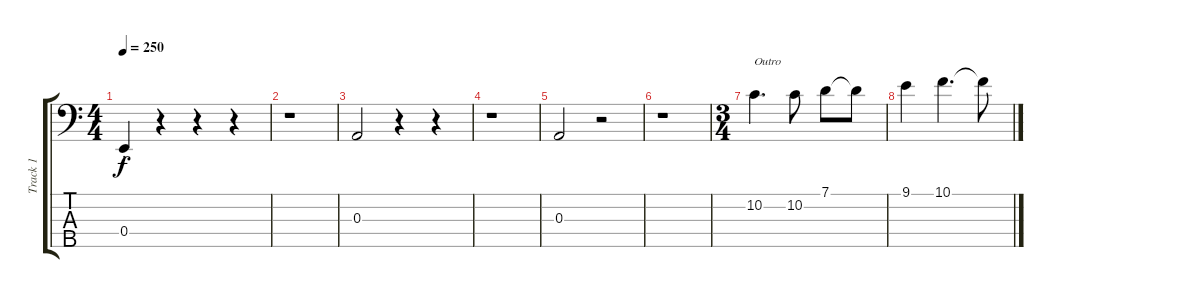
\track ("Track 1" "Track 1") {instrument electricbassfinger}
\staff {score tabs}
\tuning (G2 D2 A1 E1 B0) {hide}
\ts (4 4)
\tempo 250
\clef f4
\ks c
0.4{st}.4{dy f} r.4 r.4 r.4 |
r.1 |
0.3.2 r.4 r.4 |
r.1 |
0.3.2 r.2 |
r.1 |
\ts (3 4)
10.2.4{d txt "Outro"} 10.2.8 7.1.8 7.1{t}.8 |
9.1.4 10.1.4{d} 10.1{t}.8
